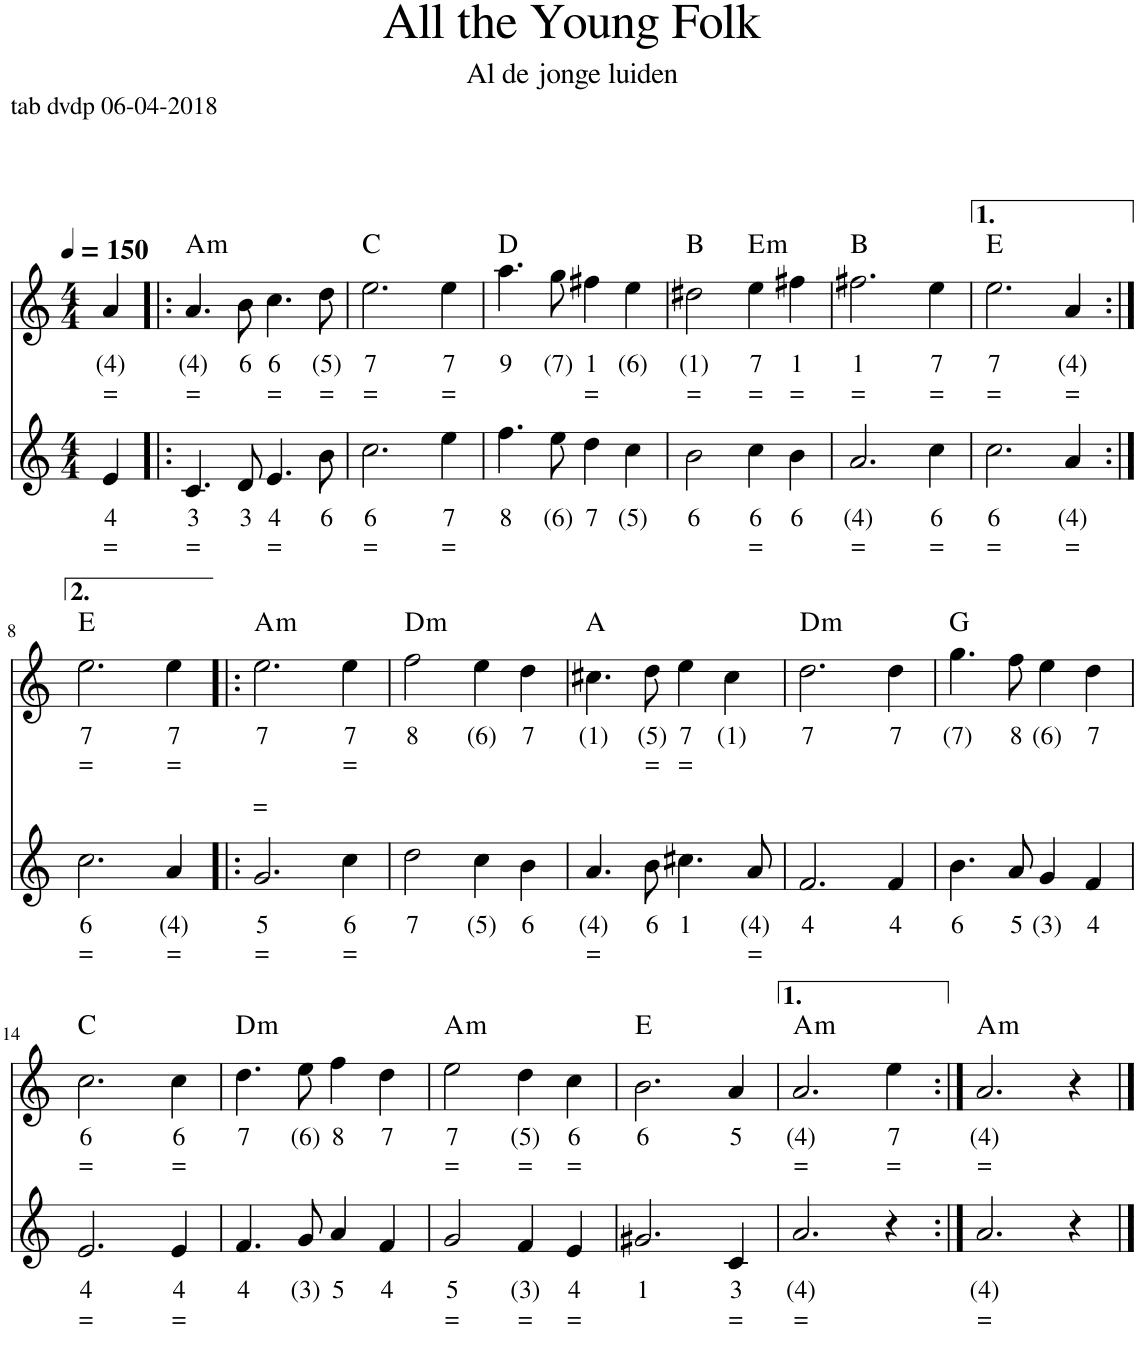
**kern	**text	**text	**kern	**text	**text	**harte
*part2	*part2	*part2	*part1	*part1	*part1	*part1
*staff2	*staff2	*staff2	*staff1	*staff1	*staff1	*
*I"Stem	*	*	*I"Stem	*	*	*
*clefG2	*	*	*clefG2	*	*	*
*k[]	*	*	*k[]	*	*	*
*M4/4	*	*	*M4/4	*	*	*
*MM150	*	*	*MM150	*	*	*
=1	=1	=1	=1	=1	=1	=1
!	!LO:LY:b	!LO:LY:b	!	!LO:LY:b	!LO:LY:b	!
4e/	4	=	4a/	(4)	=	.
=2!|:	=2!|:	=2!|:	=2!|:	=2!|:	=2!|:	=2!|:
!	!LO:LY:b	!LO:LY:b	!	!LO:LY:b	!LO:LY:b	!LO:H:kt=m
4.c/	3	=	4.a/	(4)	=	A:min
!	!LO:LY:b	!	!	!LO:LY:b	!	!
8d/	3	.	8b\	6	.	.
!	!LO:LY:b	!LO:LY:b	!	!LO:LY:b	!LO:LY:b	!
4.e/	4	=	4.cc\	6	=	.
!	!LO:LY:b	!	!	!LO:LY:b	!LO:LY:b	!
8b\	6	.	8dd\	(5)	=	.
=3	=3	=3	=3	=3	=3	=3
!	!LO:LY:b	!LO:LY:b	!	!LO:LY:b	!LO:LY:b	!
2.cc\	6	=	2.ee\	7	=	C:maj
!	!LO:LY:b	!LO:LY:b	!	!LO:LY:b	!LO:LY:b	!
4ee\	7	=	4ee\	7	=	.
=4	=4	=4	=4	=4	=4	=4
!	!LO:LY:b	!	!	!LO:LY:b	!	!
4.ff\	8	.	4.aa\	9	.	D:maj
!	!LO:LY:b	!	!	!LO:LY:b	!	!
8ee\	(6)	.	8gg\	(7)	.	.
!	!LO:LY:b	!	!	!LO:LY:b	!LO:LY:b	!
4dd\	7	.	4ff#X\	1	=	.
!	!LO:LY:b	!	!	!LO:LY:b	!	!
4cc\	(5)	.	4ee\	(6)	.	.
=5	=5	=5	=5	=5	=5	=5
!	!LO:LY:b	!	!	!LO:LY:b	!LO:LY:b	!
2b\	6	.	2dd#X\	(1)	=	B:maj
!	!LO:LY:b	!LO:LY:b	!	!LO:LY:b	!LO:LY:b	!LO:H:kt=m
4cc\	6	=	4ee\	7	=	E:min
!	!LO:LY:b	!	!	!LO:LY:b	!LO:LY:b	!
4b\	6	.	4ff#X\	1	=	.
=6	=6	=6	=6	=6	=6	=6
!	!LO:LY:b	!LO:LY:b	!	!LO:LY:b	!LO:LY:b	!
2.a/	(4)	=	2.ff#X\	1	=	B:maj
!	!LO:LY:b	!LO:LY:b	!	!LO:LY:b	!LO:LY:b	!
4cc\	6	=	4ee\	7	=	.
=7	=7	=7	=7	=7	=7	=7
!	!LO:LY:b	!LO:LY:b	!	!LO:LY:b	!LO:LY:b	!
2.cc\	6	=	2.ee\	7	=	E:maj
!	!LO:LY:b	!LO:LY:b	!	!LO:LY:b	!LO:LY:b	!
4a/	(4)	=	4a/	(4)	=	.
!!LO:LB:g=z
=8:|!	=8:|!	=8:|!	=8:|!	=8:|!	=8:|!	=8:|!
!	!LO:LY:b	!LO:LY:b	!	!LO:LY:b	!LO:LY:b	!
2.cc\	6	=	2.ee\	7	=	E:maj
!	!LO:LY:b	!LO:LY:b	!	!LO:LY:b	!LO:LY:b	!
4a/	(4)	=	4ee\	7	=	.
=9!|:	=9!|:	=9!|:	=9!|:	=9!|:	=9!|:	=9!|:
!	!LO:LY:b	!LO:LY:b	!	!LO:LY:b	!LO:LY:b	!LO:H:kt=m
2.g/	5	=	2.ee\	7	=	A:min
!	!LO:LY:b	!LO:LY:b	!	!LO:LY:b	!LO:LY:b	!
4cc\	6	=	4ee\	7	=	.
=10	=10	=10	=10	=10	=10	=10
!	!LO:LY:b	!	!	!LO:LY:b	!	!LO:H:kt=m
2dd\	7	.	2ff\	8	.	D:min
!	!LO:LY:b	!	!	!LO:LY:b	!	!
4cc\	(5)	.	4ee\	(6)	.	.
!	!LO:LY:b	!	!	!LO:LY:b	!	!
4b\	6	.	4dd\	7	.	.
=11	=11	=11	=11	=11	=11	=11
!	!LO:LY:b	!LO:LY:b	!	!LO:LY:b	!	!
4.a/	(4)	=	4.cc#X\	(1)	.	A:maj
!	!LO:LY:b	!	!	!LO:LY:b	!LO:LY:b	!
8b\	6	.	8dd\	(5)	=	.
!	!LO:LY:b	!	!	!LO:LY:b	!LO:LY:b	!
4.cc#X\	1	.	4ee\	7	=	.
!	!	!	!	!LO:LY:b	!	!
.	.	.	4cc#\	(1)	.	.
!	!LO:LY:b	!LO:LY:b	!	!	!	!
8a/	(4)	=	.	.	.	.
=12	=12	=12	=12	=12	=12	=12
!	!LO:LY:b	!	!	!LO:LY:b	!	!LO:H:kt=m
2.f/	4	.	2.dd\	7	.	D:min
!	!LO:LY:b	!	!	!LO:LY:b	!	!
4f/	4	.	4dd\	7	.	.
=13	=13	=13	=13	=13	=13	=13
!	!LO:LY:b	!	!	!LO:LY:b	!	!
4.b\	6	.	4.gg\	(7)	.	G:maj
!	!LO:LY:b	!	!	!LO:LY:b	!	!
8a/	5	.	8ff\	8	.	.
!	!LO:LY:b	!	!	!LO:LY:b	!	!
4g/	(3)	.	4ee\	(6)	.	.
!	!LO:LY:b	!	!	!LO:LY:b	!	!
4f/	4	.	4dd\	7	.	.
!!LO:LB:g=z
=14	=14	=14	=14	=14	=14	=14
!	!LO:LY:b	!LO:LY:b	!	!LO:LY:b	!LO:LY:b	!
2.e/	4	=	2.cc\	6	=	C:maj
!	!LO:LY:b	!LO:LY:b	!	!LO:LY:b	!LO:LY:b	!
4e/	4	=	4cc\	6	=	.
=15	=15	=15	=15	=15	=15	=15
!	!LO:LY:b	!	!	!LO:LY:b	!	!LO:H:kt=m
4.f/	4	.	4.dd\	7	.	D:min
!	!LO:LY:b	!	!	!LO:LY:b	!	!
8g/	(3)	.	8ee\	(6)	.	.
!	!LO:LY:b	!	!	!LO:LY:b	!	!
4a/	5	.	4ff\	8	.	.
!	!LO:LY:b	!	!	!LO:LY:b	!	!
4f/	4	.	4dd\	7	.	.
=16	=16	=16	=16	=16	=16	=16
!	!LO:LY:b	!LO:LY:b	!	!LO:LY:b	!LO:LY:b	!LO:H:kt=m
2g/	5	=	2ee\	7	=	A:min
!	!LO:LY:b	!LO:LY:b	!	!LO:LY:b	!LO:LY:b	!
4f/	(3)	=	4dd\	(5)	=	.
!	!LO:LY:b	!LO:LY:b	!	!LO:LY:b	!LO:LY:b	!
4e/	4	=	4cc\	6	=	.
=17	=17	=17	=17	=17	=17	=17
!	!LO:LY:b	!	!	!LO:LY:b	!	!
2.g#X/	1	.	2.b\	6	.	E:maj
!	!LO:LY:b	!LO:LY:b	!	!LO:LY:b	!	!
4c/	3	=	4a/	5	.	.
=18	=18	=18	=18	=18	=18	=18
!	!LO:LY:b	!LO:LY:b	!	!LO:LY:b	!LO:LY:b	!LO:H:kt=m
2.a/	(4)	=	2.a/	(4)	=	A:min
!	!	!	!	!LO:LY:b	!LO:LY:b	!
4r	.	.	4ee\	7	=	.
=19:|!	=19:|!	=19:|!	=19:|!	=19:|!	=19:|!	=19:|!
!	!LO:LY:b	!LO:LY:b	!	!LO:LY:b	!LO:LY:b	!LO:H:kt=m
2.a/	(4)	=	2.a/	(4)	=	A:min
4r	.	.	4r	.	.	.
==	==	==	==	==	==	==
*-	*-	*-	*-	*-	*-	*-
